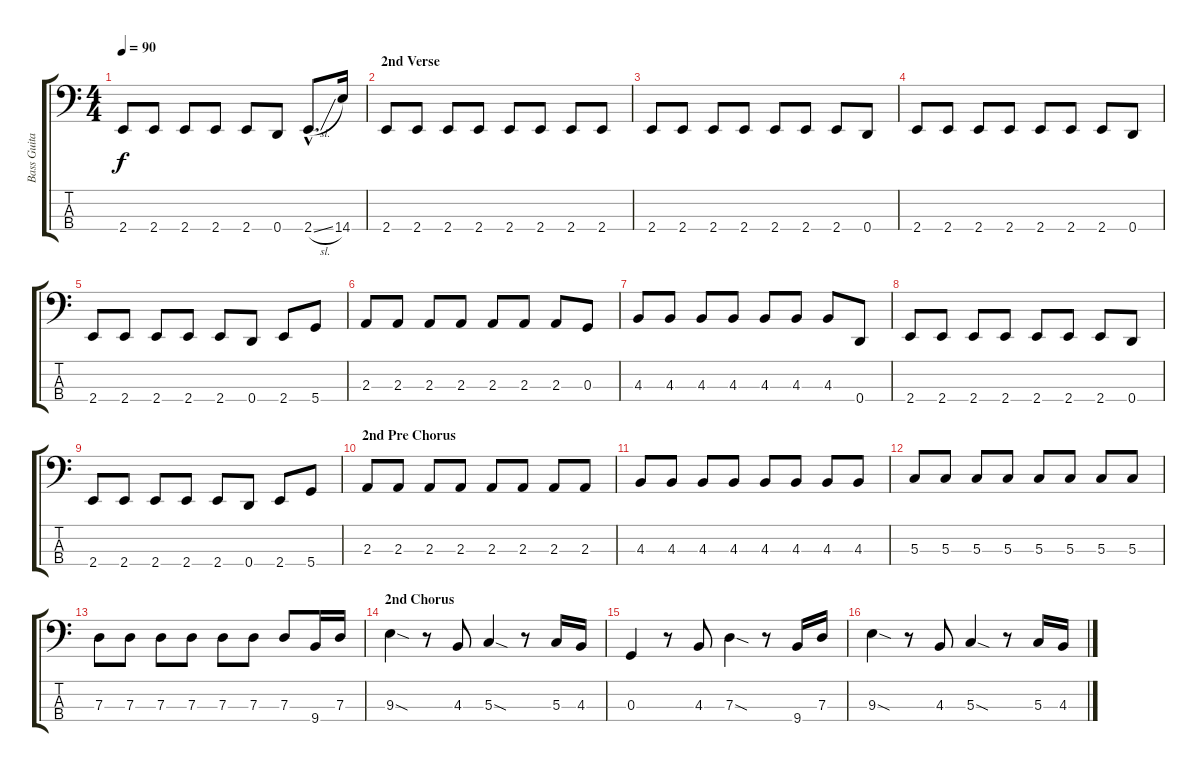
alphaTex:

\track ("Bass Guitar" "Bass Guita") {instrument electricbassfinger}
\staff {score tabs}
\tuning (F2 C2 G1 D1) {hide}
\ts (4 4)
\tempo 90
\clef f4
\ks c
2.4.8{dy f} 2.4.8 2.4.8 2.4.8 2.4.8 0.4.8 2.4{sl hac}.8{d} 14.4.16 |
\section ("" "2nd Verse")
2.4.8 2.4.8 2.4.8 2.4.8 2.4.8 2.4.8 2.4.8 2.4.8 |
2.4.8 2.4.8 2.4.8 2.4.8 2.4.8 2.4.8 2.4.8 0.4.8 |
2.4.8 2.4.8 2.4.8 2.4.8 2.4.8 2.4.8 2.4.8 0.4.8 |
2.4.8 2.4.8 2.4.8 2.4.8 2.4.8 0.4.8 2.4.8 5.4.8 |
2.3.8 2.3.8 2.3.8 2.3.8 2.3.8 2.3.8 2.3.8 0.3.8 |
4.3.8 4.3.8 4.3.8 4.3.8 4.3.8 4.3.8 4.3.8 0.4.8 |
2.4.8 2.4.8 2.4.8 2.4.8 2.4.8 2.4.8 2.4.8 0.4.8 |
2.4.8 2.4.8 2.4.8 2.4.8 2.4.8 0.4.8 2.4.8 5.4.8 |
\section ("" "2nd Pre Chorus")
2.3.8 2.3.8 2.3.8 2.3.8 2.3.8 2.3.8 2.3.8 2.3.8 |
4.3.8 4.3.8 4.3.8 4.3.8 4.3.8 4.3.8 4.3.8 4.3.8 |
5.3.8 5.3.8 5.3.8 5.3.8 5.3.8 5.3.8 5.3.8 5.3.8 |
7.3.8 7.3.8 7.3.8 7.3.8 7.3.8 7.3.8 7.3.8 9.4.16 7.3.16 |
\section ("" "2nd Chorus")
9.3{sod}.4 r.8 4.3.8 5.3{sod}.4 r.8 5.3.16 4.3.16 |
0.3.4 r.8 4.3.8 7.3{sod}.4 r.8 9.4.16 7.3.16 |
9.3{sod}.4 r.8 4.3.8 5.3{sod}.4 r.8 5.3.16 4.3.16
